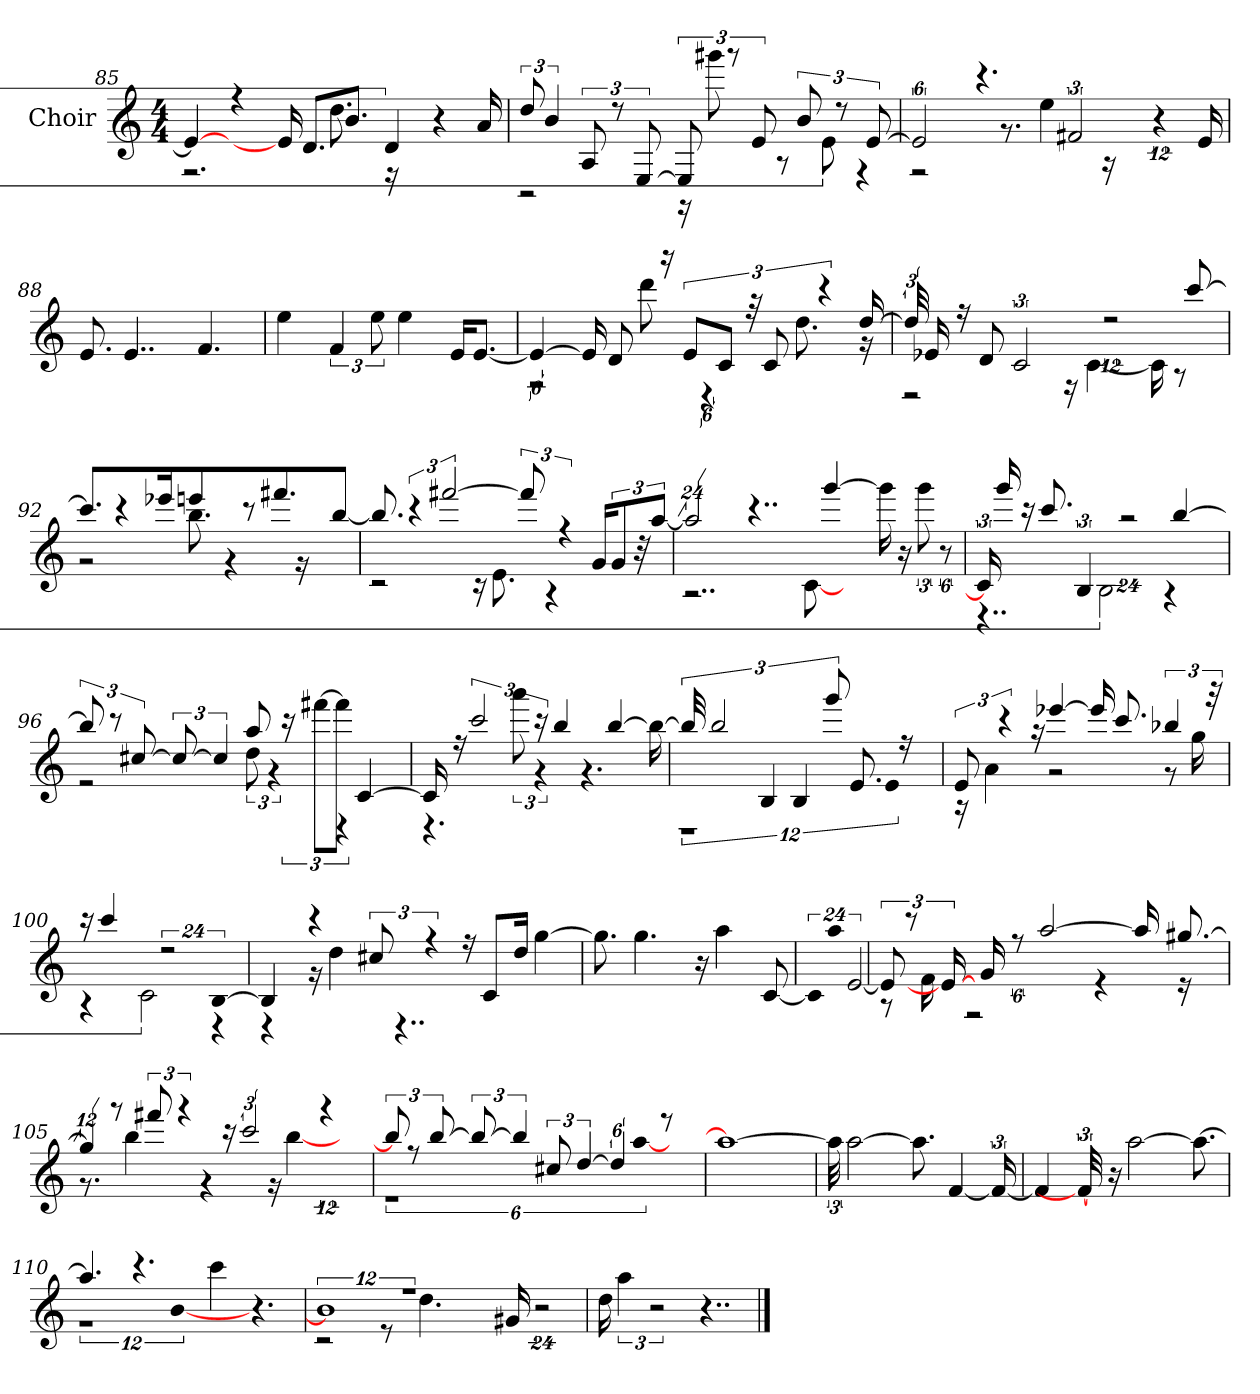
**kern
*part1
*staff1
*I"Choir
*I'Ch
*clefG2
*M4/4
=85
*^
4e_	2.r
4r	.
16e]	.
8.d/L	.
8.b/J	8.dd
6d	16r
.	4ryy
48%7r	.
16a	16ryy
=86	=86
12dd	2r
6b	.
12A	.
12r	.
[12E	.
12E]	16r
.	8ggg#X
12r	.
12e	.
.	8r
12b	.
.	12e
12r	.
.	48%5r
[12e	.
=87	=87
12%5e]	2r
4.r	.
.	8.r
.	4ee
3f#X	.
.	16r
.	12%5ryy
48%11r	.
16e	.
*v	*v
=88
8.e
4..e
4.f
=89
4ee
6f
12ee
4ee
16e/KL
[8.e/J
=90
*^
4e_	12%5r
16e]	.
8d	.
.	8ddd
16r	.
12e/L	.
.	24%5r
12c/J	.
48r	.
12c	.
.	8.dd
6r	.
[16dd	16r
=91	=91
48dd]	2r
16e-X	.
16r	.
8d	.
3c	.
.	16r
.	[4c
24%7r	.
.	16c]
.	8r
[8ccc	.
.	48ryy
=92	=92
8.ccc]	2r
4r	.
16eee-X	.
4eee	8.bb
.	4r
8r	.
8.fff#X	.
.	16r
.	8.ryy
[8bbJ	.
=93	=93
8.bb]	2r
6r	.
[3fff#X	.
.	16r
.	8.e
12fff#]	.
.	4r
6r	.
16g/KL	.
12g/J	8.ryy
48r	.
[12aa	.
=94	=94
48%23aa]	2..r
4..r	.
.	[8c
[4ggg	.
.	48%23ryy
16ggg]	.
16r	.
12ggg	.
48%5r	.
=95	=95
24c]	4..r
16ggg	.
16r	.
8.ccc	.
6B	.
.	3B
48%13r	.
.	48%11r
[4bb	.
.	24ryy
=96	=96
12bb]	2r
12r	.
[12cc#X	.
12cc#_	.
6cc#]	.
8aa	12dd
.	6r
24r	.
[12fff#X\L	.
12fff#\J]	4r
[4c	.
.	12ryy
=97	=97
16c]	4.r
16r	.
3ccc	.
.	12aaa
24r	6r
4bb	.
.	4.r
[4bb	.
16bb_	16ryy
=98	=98
48bb]	12%11r
3bb	.
6B	.
6B	.
12ggg	.
8.e	.
.	12e
16r	.
.	48ryy
=99	=99
12e	16r
.	4a
6r	.
16r	.
[4eee-X	2r
16eee-]	.
8.ccc	.
6bb-X	8r
.	16gg
48r	.
=100	=100
16r	4r
4ccc	.
.	3c
48%13r	.
[12%5B	12%5r
=101	=101
4B]	4r
4r	16r
.	4dd
12cc#X	.
.	4..r
6r	.
16r	.
8c/L	.
16dd/Jk	.
[4gg	4ryy
*v	*v
=102
8.gg]
4.gg
16r
4aa
[8c
=103
24%13c]
12%5aa
[24e
=104
*^
12e]	8r
12r	.
.	16f
24e_	.
.	2r
16g	.
48%5r	.
[2aa	.
.	4r
16aa]	.
[8.gg#X	16r
.	8ryy
=105	=105
48%7gg#]	8.r
8r	.
.	4bb
12fff#X	.
6r	.
.	4r
16r	.
3ccc	.
.	16r
.	[4bb
48%11r	.
.	48%7ryy
=106	=106
12bb]	6%5r
12r	.
[12bb	.
12bb_	.
6bb]	.
12cc#X	.
[6dd	.
24%5dd]	.
.	[6aa
8r	.
.	12ryy
*v	*v
=107
1aa_
=108
48aa]
[2aa
8.aa]
[4f
24f_
=109
4f]
48f_
16r
[2aa
8.aa_
=110
*^
4.aa]	12%7r
4.r	.
.	[12%5b
4ccc	.
4.r	4.ryy
=111	=111
12%7b]	2r
.	8r
12%7r	.
.	4.dd
.	12%7ryy
16g#X	.
48%17r	.
*v	*v
=112
16dd
6aa
3r
4..r
==
*-
